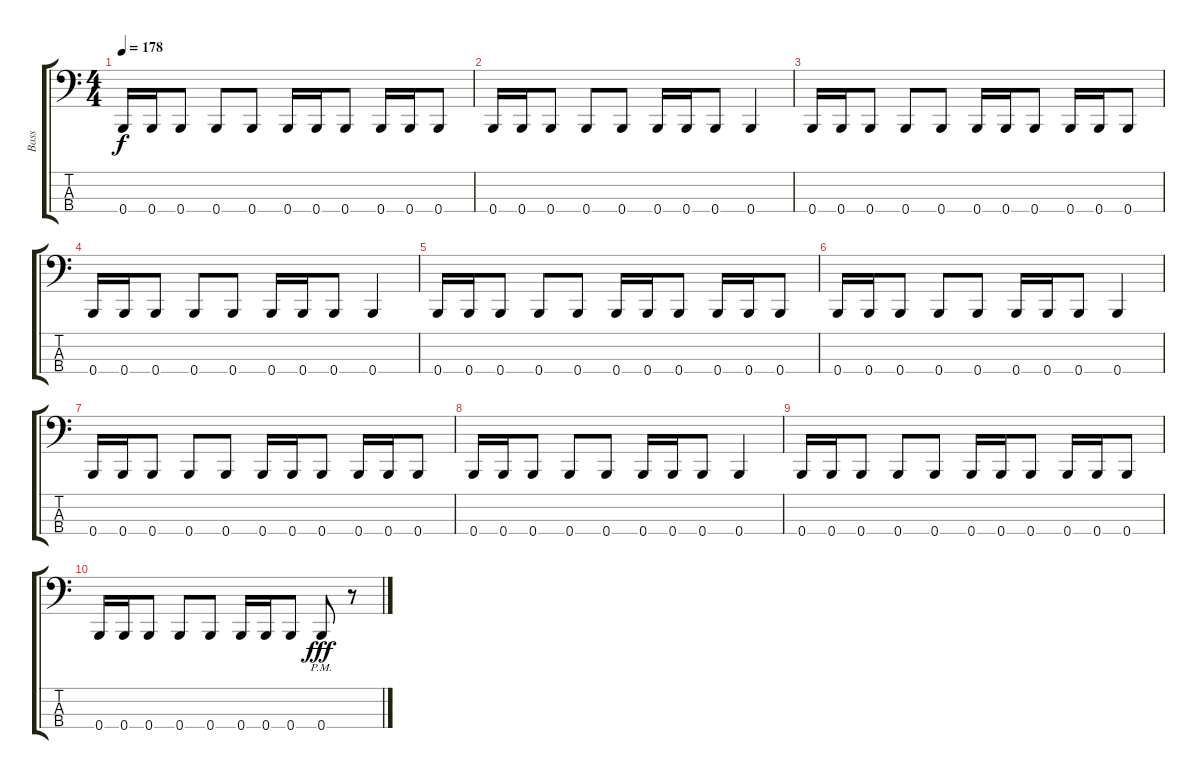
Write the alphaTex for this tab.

\track ("Bass" "Bass") {instrument electricbasspick}
\staff {score tabs}
\tuning (E2 B1 Gb1 B0) {hide}
\ts (4 4)
\tempo 178
\clef f4
\ks c
0.4.16{dy f} 0.4.16 0.4.8 0.4.8 0.4.8 0.4.16 0.4.16 0.4.8 0.4.16 0.4.16 0.4.8 |
0.4.16 0.4.16 0.4.8 0.4.8 0.4.8 0.4.16 0.4.16 0.4.8 0.4.4 |
0.4.16 0.4.16 0.4.8 0.4.8 0.4.8 0.4.16 0.4.16 0.4.8 0.4.16 0.4.16 0.4.8 |
0.4.16 0.4.16 0.4.8 0.4.8 0.4.8 0.4.16 0.4.16 0.4.8 0.4.4 |
0.4.16 0.4.16 0.4.8 0.4.8 0.4.8 0.4.16 0.4.16 0.4.8 0.4.16 0.4.16 0.4.8 |
0.4.16 0.4.16 0.4.8 0.4.8 0.4.8 0.4.16 0.4.16 0.4.8 0.4.4 |
0.4.16 0.4.16 0.4.8 0.4.8 0.4.8 0.4.16 0.4.16 0.4.8 0.4.16 0.4.16 0.4.8 |
0.4.16 0.4.16 0.4.8 0.4.8 0.4.8 0.4.16 0.4.16 0.4.8 0.4.4 |
0.4.16 0.4.16 0.4.8 0.4.8 0.4.8 0.4.16 0.4.16 0.4.8 0.4.16 0.4.16 0.4.8 |
0.4.16 0.4.16 0.4.8 0.4.8 0.4.8 0.4.16 0.4.16 0.4.8 0.4{pm}.8{dy fff} r.8
